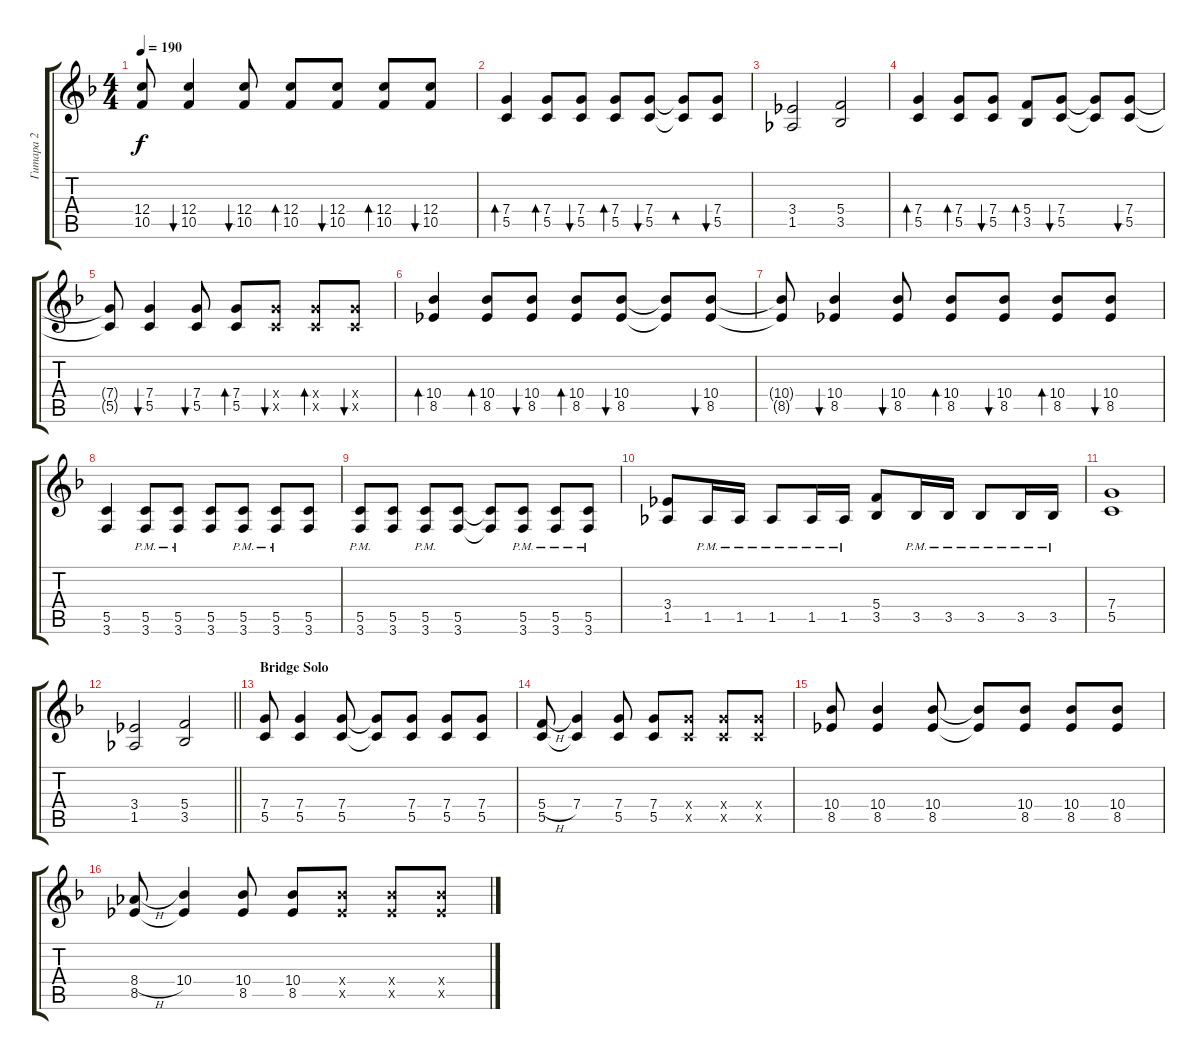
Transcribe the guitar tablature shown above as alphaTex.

\track ("Гитара 2" "Гитара 2") {instrument distortionguitar}
\staff {score tabs}
\tuning (D4 A3 F3 C3 G2 D2) {hide}
\ts (4 4)
\tempo 190
\clef g2
\ks dminor
(12.4{t} 10.5{t}).8{dy f} (12.4 10.5).4{bu 240} (12.4 10.5).8{bu 240} (12.4 10.5).8{bd 240} (12.4 10.5).8{bu 240} (12.4 10.5).8{bd 240} (12.4 10.5).8{bu 240} |
(7.4 5.5).4{bd 240} (7.4 5.5).8{bd 240} (7.4 5.5).8{bu 240} (7.4 5.5).8{bd 240} (7.4 5.5).8{bu 240} (7.4{t} 5.5{t}).8{bd 240} (7.4 5.5).8{bu 240} |
(3.4 1.5).2 (5.4 3.5).2 |
(7.4 5.5).4{bd 240} (7.4 5.5).8{bd 240} (7.4 5.5).8{bu 240} (5.4 3.5).8{bd 240} (7.4 5.5).8{bu 240} (7.4{t} 5.5{t}).8 (7.4 5.5).8{bu 240} |
(7.4{t} 5.5{t}).8 (7.4 5.5).4{bu 240} (7.4 5.5).8{bu 240} (7.4 5.5).8{bd 240} (7.4{x} 5.5{x}).8{bu 240} (7.4{x} 5.5{x}).8{bd 240} (7.4{x} 5.5{x}).8{bu 240} |
(10.4 8.5).4{bd 240} (10.4 8.5).8{bd 240} (10.4 8.5).8{bu 240} (10.4 8.5).8{bd 240} (10.4 8.5).8{bu 240} (10.4{t} 8.5{t}).8 (10.4 8.5).8{bu 240} |
(10.4{t} 8.5{t}).8 (10.4 8.5).4{bu 240} (10.4 8.5).8{bu 240} (10.4 8.5).8{bd 240} (10.4 8.5).8{bu 240} (10.4 8.5).8{bd 240} (10.4 8.5).8{bu 240} |
(5.5 3.6).4 (5.5{pm} 3.6{pm}).8 (5.5{pm} 3.6{pm}).8 (5.5 3.6).8 (5.5{pm} 3.6{pm}).8 (5.5{pm} 3.6{pm}).8 (5.5 3.6).8 |
(5.5{pm} 3.6{pm}).8 (5.5 3.6).8 (5.5{pm} 3.6{pm}).8 (5.5 3.6).8 (5.5{t} 3.6{t}).8 (5.5{pm} 3.6{pm}).8 (5.5{pm} 3.6{pm}).8 (5.5{pm} 3.6{pm}).8 |
(3.4 1.5).8 1.5{pm}.16 1.5{pm}.16 1.5{pm}.8 1.5{pm}.16 1.5{pm}.16 (5.4 3.5).8 3.5{pm}.16 3.5{pm}.16 3.5{pm}.8 3.5{pm}.16 3.5{pm}.16 |
(7.4 5.5).1 |
\barLineRight lightlight
(3.4 1.5).2 (5.4 3.5).2 |
\section ("" "Bridge Solo")
(7.4 5.5).8 (7.4 5.5).4 (7.4 5.5).8 (7.4{t} 5.5{t}).8 (7.4 5.5).8 (7.4 5.5).8 (7.4 5.5).8 |
(5.4{h} 5.5).8 (7.4 5.5{t}).4 (7.4 5.5).8 (7.4 5.5).8 (7.4{x} 5.5{x}).8 (7.4{x} 5.5{x}).8 (7.4{x} 5.5{x}).8 |
(10.4 8.5).8 (10.4 8.5).4 (10.4 8.5).8 (10.4{t} 8.5{t}).8 (10.4 8.5).8 (10.4 8.5).8 (10.4 8.5).8 |
(8.4{h} 8.5).8 (10.4 8.5{t}).4 (10.4 8.5).8 (10.4 8.5).8 (10.4{x} 8.5{x}).8 (10.4{x} 8.5{x}).8 (10.4{x} 8.5{x}).8
